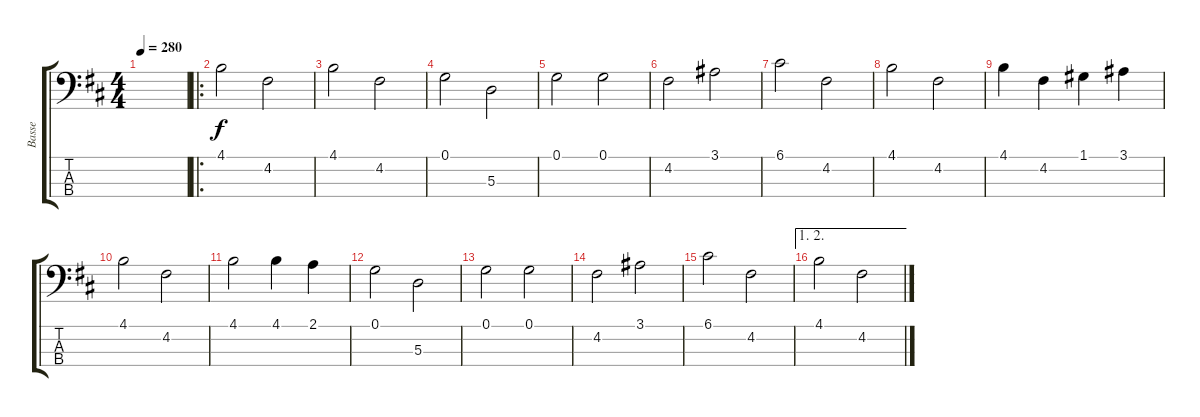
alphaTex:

\track ("Basse" "Basse") {instrument electricbassfinger}
\staff {score tabs}
\tuning (G2 D2 A1 E1) {hide}
\ts (4 4)
\tempo 280
\clef f4
\ks bminor
|
\ro
4.1.2 4.2.2 |
4.1.2 4.2.2 |
0.1.2 5.3.2 |
0.1.2 0.1.2 |
4.2.2 3.1.2 |
6.1.2 4.2.2 |
4.1.2 4.2.2 |
4.1.4 4.2.4 1.1.4 3.1.4 |
4.1.2 4.2.2 |
4.1.2 4.1.4 2.1.4 |
0.1.2 5.3.2 |
0.1.2 0.1.2 |
4.2.2 3.1.2 |
6.1.2 4.2.2 |
\ae (1 2)
4.1.2 4.2.2
